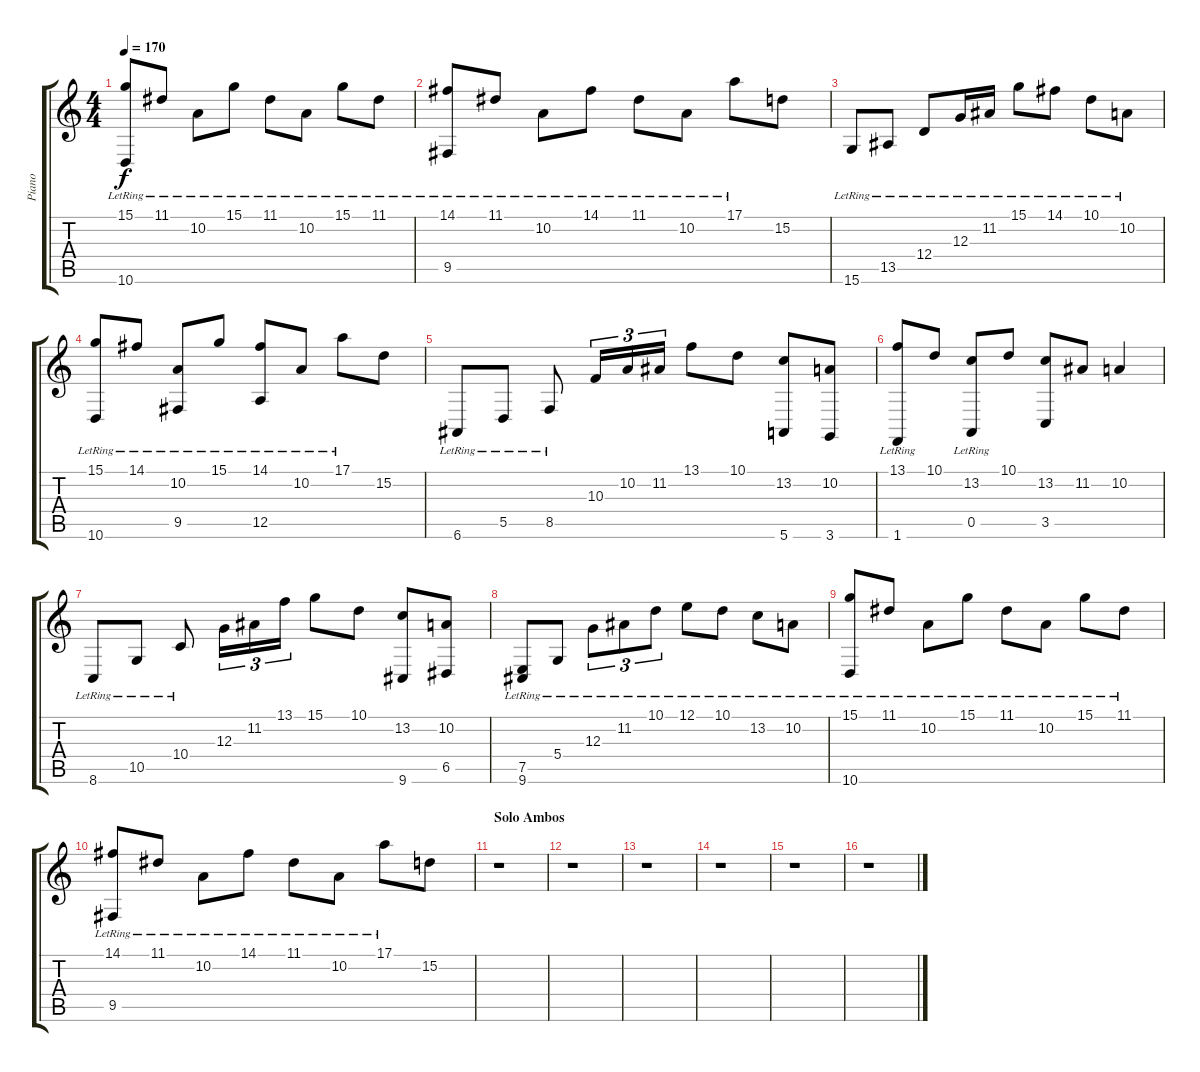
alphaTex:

\track ("Piano" "Piano") {instrument acousticgrandpiano}
\staff {score tabs}
\tuning (E4 B3 G3 D3 A2 E2) {hide}
\ts (4 4)
\tempo 170
\clef g2
\ks c
(15.1{lr} 10.6{lr}).8{dy f} 11.1{lr}.8 10.2{lr}.8 15.1{lr}.8 11.1{lr}.8 10.2{lr}.8 15.1{lr}.8 11.1{lr}.8 |
(14.1{lr} 9.5{lr}).8 11.1{lr}.8 10.2{lr}.8 14.1{lr}.8 11.1{lr}.8 10.2{lr}.8 17.1{lr}.8 15.2.8 |
15.6{lr}.8 13.5{lr}.8 12.4{lr}.8 12.3{lr}.16 11.2{lr}.16 15.1{lr}.8 14.1{lr}.8 10.1{lr}.8 10.2{lr}.8 |
(15.1{lr} 10.6{lr}).8 14.1{lr}.8 (10.2{lr} 9.5{lr}).8 15.1{lr}.8 (14.1{lr} 12.5{lr}).8 10.2{lr}.8 17.1{lr}.8 15.2.8 |
6.6{lr}.8 5.5{lr}.8 8.5{lr}.8 10.3.16{tu (3 2)} 10.2.16{tu (3 2)} 11.2.16{tu (3 2)} 13.1.8 10.1.8 (13.2 5.6).8 (10.2 3.6).8 |
(13.1 1.6{lr}).8 10.1.8 (13.2 0.5{lr}).8 10.1.8 (13.2 3.5).8 11.2.8 10.2.4 |
8.6{lr}.8 10.5{lr}.8 10.4{lr}.8 12.3.16{tu (3 2)} 11.2.16{tu (3 2)} 13.1.16{tu (3 2)} 15.1.8 10.1.8 (13.2 9.6).8 (10.2 6.5).8 |
(7.5{lr} 9.6{lr}).8 5.4{lr}.8 12.3{lr}.8{tu (3 2)} 11.2{lr}.8{tu (3 2)} 10.1{lr}.8{tu (3 2)} 12.1{lr}.8 10.1{lr}.8 13.2{lr}.8 10.2{lr}.8 |
(15.1{lr} 10.6{lr}).8 11.1{lr}.8 10.2{lr}.8 15.1{lr}.8 11.1{lr}.8 10.2{lr}.8 15.1{lr}.8 11.1{lr}.8 |
(14.1{lr} 9.5{lr}).8 11.1{lr}.8 10.2{lr}.8 14.1{lr}.8 11.1{lr}.8 10.2{lr}.8 17.1{lr}.8 15.2.8 |
\section ("" "Solo Ambos")
r.1 |
r.1 |
r.1 |
r.1 |
r.1 |
r.1
